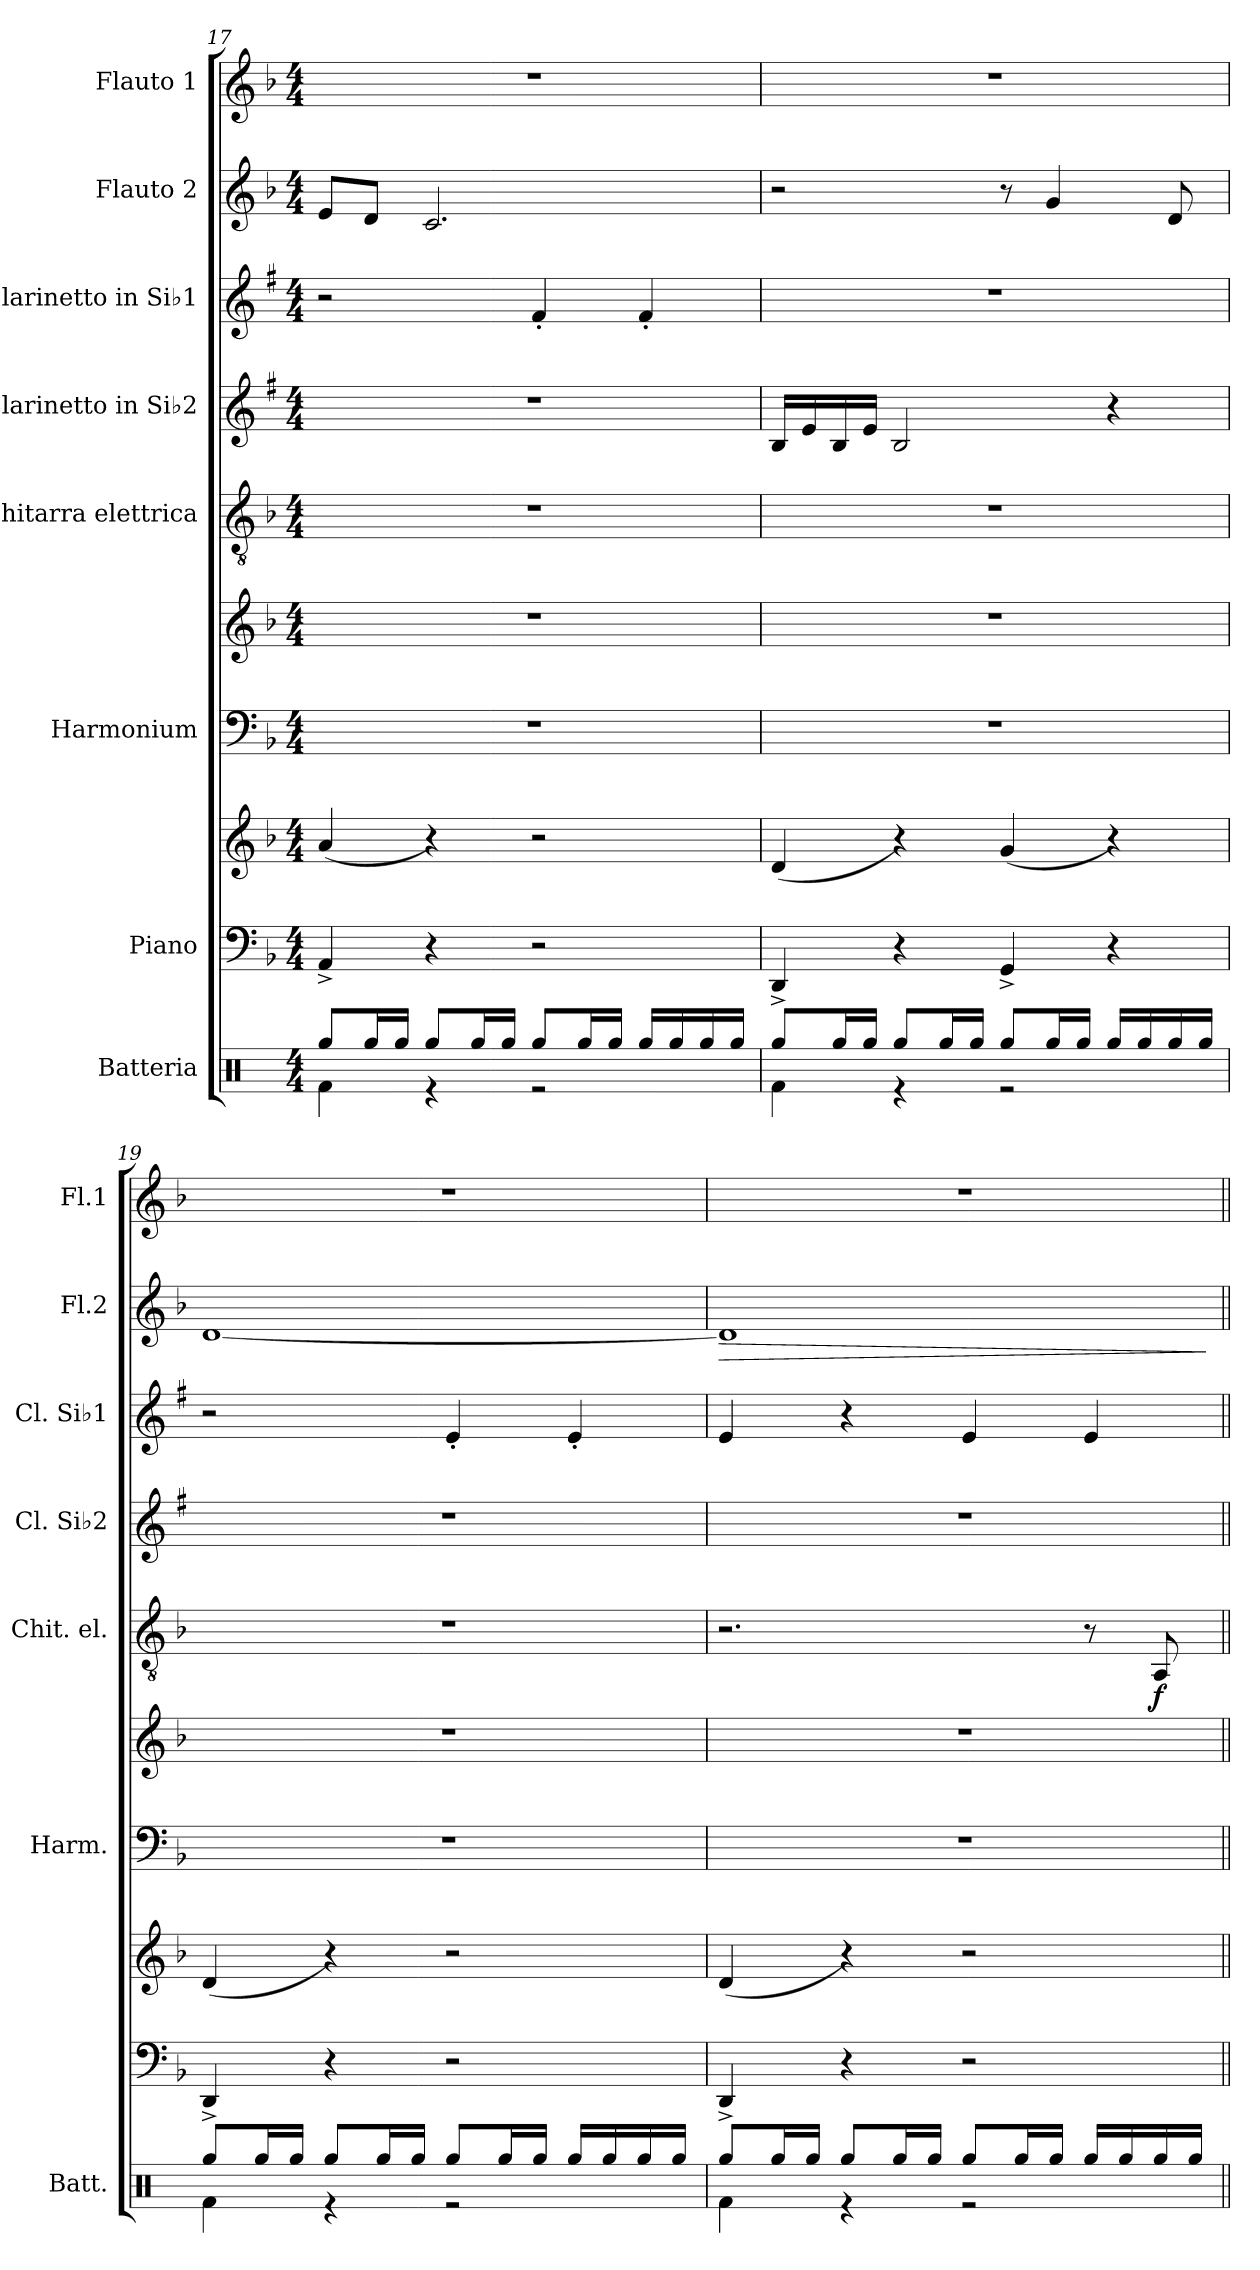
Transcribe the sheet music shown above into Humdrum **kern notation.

**kern	**kern	**kern	**kern	**kern	**kern	**dynam	**kern	**kern	**kern	**dynam	**kern
*part8	*part7	*part7	*part6	*part6	*part5	*part5	*part4	*part3	*part2	*part2	*part1
*staff10	*staff9	*staff8	*staff7	*staff6	*staff5	*staff5	*staff4	*staff3	*staff2	*staff2	*staff1
*I"Batteria	*I"Piano	*	*I"Harmonium	*	*I"Chitarra elettrica	*	*I"Clarinetto in Si♭2	*I"Clarinetto in Si♭1	*I"Flauto 2	*	*I"Flauto 1
*I'Batt.	*	*	*I'Harm.	*	*I'Chit. el.	*	*I'Cl. Si♭2	*I'Cl. Si♭1	*I'Fl.2	*	*I'Fl.1
*clefX	*clefF4	*clefG2	*clefF4	*clefG2	*clefGv2	*	*clefG2	*clefG2	*clefG2	*	*clefG2
*	*	*	*	*	*	*	*ITrd1c2	*ITrd1c2	*	*	*
*k[]	*k[b-]	*k[b-]	*k[b-]	*k[b-]	*k[b-]	*	*k[b-]	*k[b-]	*k[b-]	*	*k[b-]
*M4/4	*M4/4	*M4/4	*M4/4	*M4/4	*M4/4	*	*M4/4	*M4/4	*M4/4	*	*M4/4
=17	=17	=17	=17	=17	=17	=17	=17	=17	=17	=17	=17
*^	*	*	*	*	*	*	*	*	*	*	*
8Rgg/L	4Rf\	4AA^/	(<4a/	1r	1r	1r	.	1r	2r	8e/L	.	1r
16Rgg/L	.	.	.	.	.	.	.	.	.	8d/J	.	.
16Rgg/JJ	.	.	.	.	.	.	.	.	.	.	.	.
8Rgg/L	4r	4r	4r)	.	.	.	.	.	.	2.c/	.	.
16Rgg/L	.	.	.	.	.	.	.	.	.	.	.	.
16Rgg/JJ	.	.	.	.	.	.	.	.	.	.	.	.
8Rgg/L	2r	2r	2r	.	.	.	.	.	4e'/	.	.	.
16Rgg/L	.	.	.	.	.	.	.	.	.	.	.	.
16Rgg/JJ	.	.	.	.	.	.	.	.	.	.	.	.
16Rgg/LL	.	.	.	.	.	.	.	.	4e'/	.	.	.
16Rgg/	.	.	.	.	.	.	.	.	.	.	.	.
16Rgg/	.	.	.	.	.	.	.	.	.	.	.	.
16Rgg/JJ	.	.	.	.	.	.	.	.	.	.	.	.
!!LO:PB:g=z
=18	=18	=18	=18	=18	=18	=18	=18	=18	=18	=18	=18	=18
8Rgg/L	4Rf\	4DD^/	(<4d/	1r	1r	1r	.	16A/LL	1r	2r	.	1r
.	.	.	.	.	.	.	.	16d/	.	.	.	.
16Rgg/L	.	.	.	.	.	.	.	16A/	.	.	.	.
16Rgg/JJ	.	.	.	.	.	.	.	16d/JJ	.	.	.	.
8Rgg/L	4r	4r	4r)	.	.	.	.	2A/	.	.	.	.
16Rgg/L	.	.	.	.	.	.	.	.	.	.	.	.
16Rgg/JJ	.	.	.	.	.	.	.	.	.	.	.	.
8Rgg/L	2r	4GG^/	(<4g/	.	.	.	.	.	.	8r	.	.
16Rgg/L	.	.	.	.	.	.	.	.	.	4g/	.	.
16Rgg/JJ	.	.	.	.	.	.	.	.	.	.	.	.
16Rgg/LL	.	4r	4r)	.	.	.	.	4r	.	.	.	.
16Rgg/	.	.	.	.	.	.	.	.	.	.	.	.
16Rgg/	.	.	.	.	.	.	.	.	.	8d/	.	.
16Rgg/JJ	.	.	.	.	.	.	.	.	.	.	.	.
=19	=19	=19	=19	=19	=19	=19	=19	=19	=19	=19	=19	=19
8Rgg/L	4Rf\	4DD^/	(<4d/	1r	1r	1r	.	1r	2r	[1d	.	1r
16Rgg/L	.	.	.	.	.	.	.	.	.	.	.	.
16Rgg/JJ	.	.	.	.	.	.	.	.	.	.	.	.
8Rgg/L	4r	4r	4r)	.	.	.	.	.	.	.	.	.
16Rgg/L	.	.	.	.	.	.	.	.	.	.	.	.
16Rgg/JJ	.	.	.	.	.	.	.	.	.	.	.	.
8Rgg/L	2r	2r	2r	.	.	.	.	.	4d'/	.	.	.
16Rgg/L	.	.	.	.	.	.	.	.	.	.	.	.
16Rgg/JJ	.	.	.	.	.	.	.	.	.	.	.	.
16Rgg/LL	.	.	.	.	.	.	.	.	4d'/	.	.	.
16Rgg/	.	.	.	.	.	.	.	.	.	.	.	.
16Rgg/	.	.	.	.	.	.	.	.	.	.	.	.
16Rgg/JJ	.	.	.	.	.	.	.	.	.	.	.	.
=20	=20	=20	=20	=20	=20	=20	=20	=20	=20	=20	=20	=20
!	!	!	!	!	!	!	!	!	!	!	!LO:HP:b	!
8Rgg/L	4Rf\	4DD^/	(<4d/	1r	1r	2.r	.	1r	4d/	1d]	>	1r
16Rgg/L	.	.	.	.	.	.	.	.	.	.	.	.
16Rgg/JJ	.	.	.	.	.	.	.	.	.	.	.	.
8Rgg/L	4r	4r	4r)	.	.	.	.	.	4r	.	.	.
16Rgg/L	.	.	.	.	.	.	.	.	.	.	.	.
16Rgg/JJ	.	.	.	.	.	.	.	.	.	.	.	.
8Rgg/L	2r	2r	2r	.	.	.	.	.	4d/	.	.	.
16Rgg/L	.	.	.	.	.	.	.	.	.	.	.	.
16Rgg/JJ	.	.	.	.	.	.	.	.	.	.	.	.
16Rgg/LL	.	.	.	.	.	8r	.	.	4d/	.	.	.
16Rgg/	.	.	.	.	.	.	.	.	.	.	.	.
!	!	!	!	!	!	!	!LO:DY:b	!	!	!	!	!
16Rgg/	.	.	.	.	.	8AA/	f	.	.	.	.	.
16Rgg/JJ	.	.	.	.	.	.	.	.	.	.	.	.
*v	*v	*	*	*	*	*	*	*	*	*	*	*
.	.	.	.	.	.	.	.	.	.	]	.
=||	=||	=||	=||	=||	=||	=||	=||	=||	=||	=||	=||
*-	*-	*-	*-	*-	*-	*-	*-	*-	*-	*-	*-
